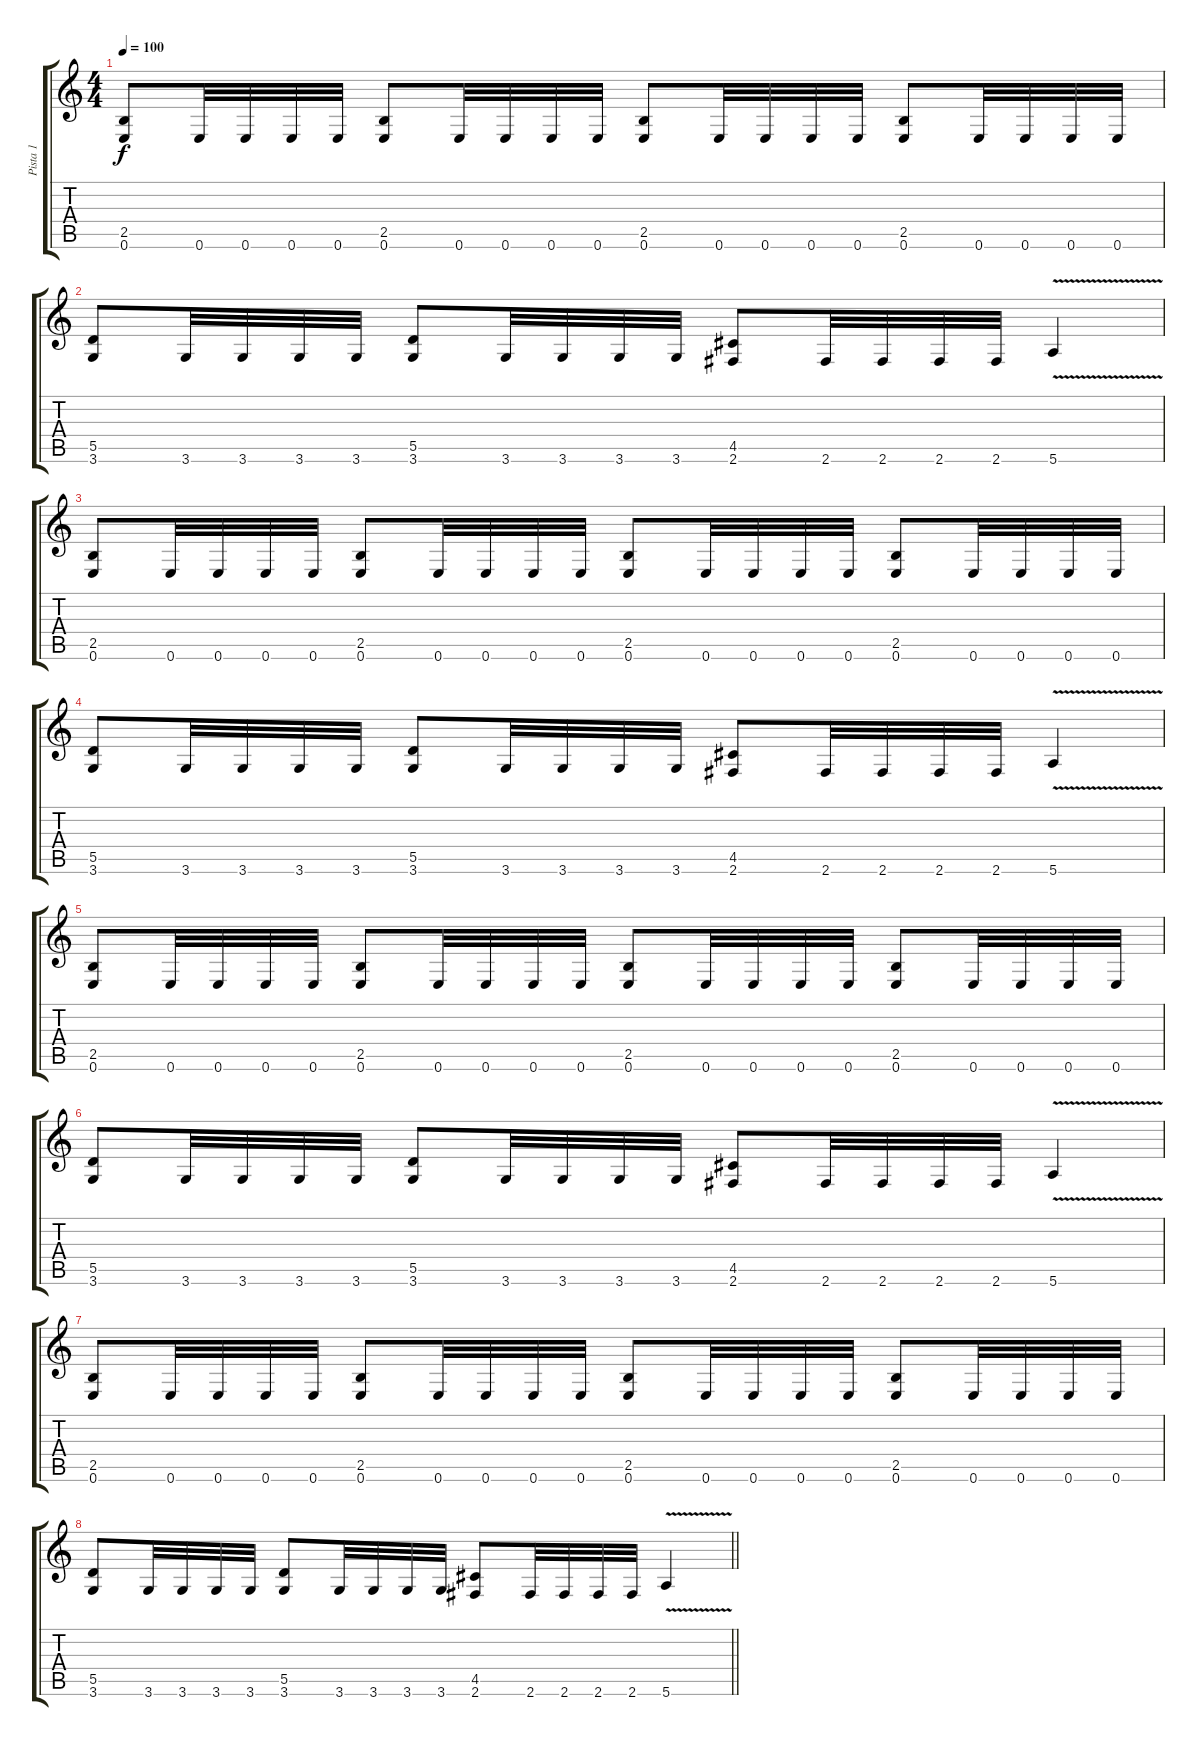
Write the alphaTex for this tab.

\track ("Pista 1" "Pista 1") {instrument distortionguitar}
\staff {score tabs}
\tuning (E4 B3 G3 D3 A2 E2) {hide}
\ts (4 4)
\tempo 100
\clef g2
\ks c
(2.5 0.6).8{dy f} 0.6.32 0.6.32 0.6.32 0.6.32 (2.5 0.6).8 0.6.32 0.6.32 0.6.32 0.6.32 (2.5 0.6).8 0.6.32 0.6.32 0.6.32 0.6.32 (2.5 0.6).8 0.6.32 0.6.32 0.6.32 0.6.32 |
(5.5 3.6).8 3.6.32 3.6.32 3.6.32 3.6.32 (5.5 3.6).8 3.6.32 3.6.32 3.6.32 3.6.32 (4.5 2.6).8 2.6.32 2.6.32 2.6.32 2.6.32 5.6{v}.4 |
(2.5 0.6).8 0.6.32 0.6.32 0.6.32 0.6.32 (2.5 0.6).8 0.6.32 0.6.32 0.6.32 0.6.32 (2.5 0.6).8 0.6.32 0.6.32 0.6.32 0.6.32 (2.5 0.6).8 0.6.32 0.6.32 0.6.32 0.6.32 |
(5.5 3.6).8 3.6.32 3.6.32 3.6.32 3.6.32 (5.5 3.6).8 3.6.32 3.6.32 3.6.32 3.6.32 (4.5 2.6).8 2.6.32 2.6.32 2.6.32 2.6.32 5.6{v}.4 |
(2.5 0.6).8 0.6.32 0.6.32 0.6.32 0.6.32 (2.5 0.6).8 0.6.32 0.6.32 0.6.32 0.6.32 (2.5 0.6).8 0.6.32 0.6.32 0.6.32 0.6.32 (2.5 0.6).8 0.6.32 0.6.32 0.6.32 0.6.32 |
(5.5 3.6).8 3.6.32 3.6.32 3.6.32 3.6.32 (5.5 3.6).8 3.6.32 3.6.32 3.6.32 3.6.32 (4.5 2.6).8 2.6.32 2.6.32 2.6.32 2.6.32 5.6{v}.4 |
(2.5 0.6).8 0.6.32 0.6.32 0.6.32 0.6.32 (2.5 0.6).8 0.6.32 0.6.32 0.6.32 0.6.32 (2.5 0.6).8 0.6.32 0.6.32 0.6.32 0.6.32 (2.5 0.6).8 0.6.32 0.6.32 0.6.32 0.6.32 |
\barLineRight lightlight
(5.5 3.6).8 3.6.32 3.6.32 3.6.32 3.6.32 (5.5 3.6).8 3.6.32 3.6.32 3.6.32 3.6.32 (4.5 2.6).8 2.6.32 2.6.32 2.6.32 2.6.32 5.6{v}.4
